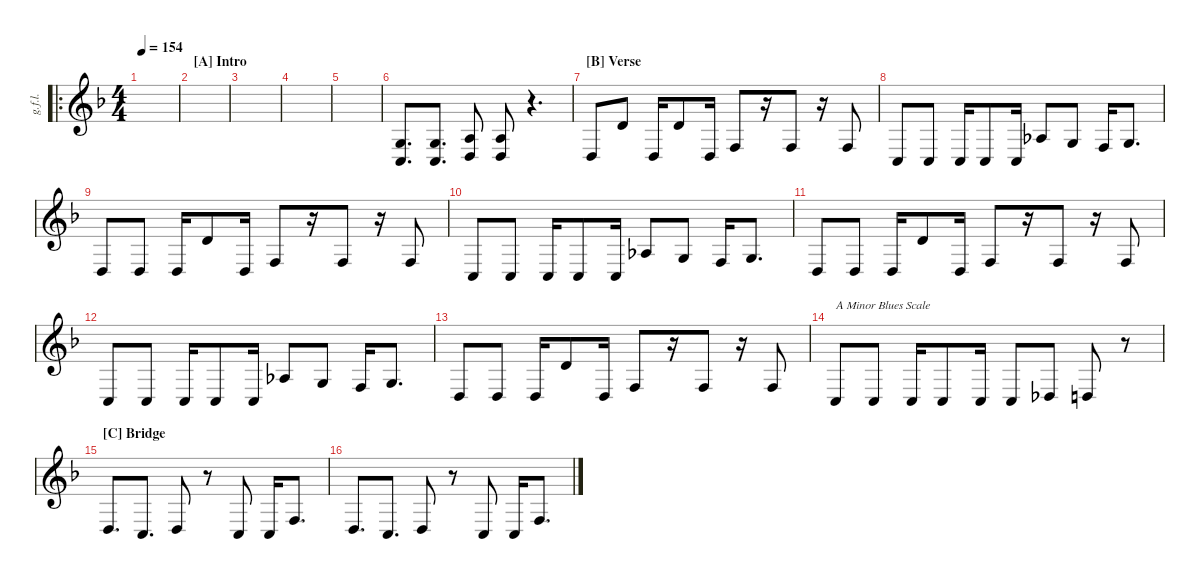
\defaultSystemsLayout 4
\hideDynamics
\bracketExtendMode nobrackets
\otherSystemsTrackNameOrientation horizontal
\track ("Guitar Folder L" "g.f.l.") {instrument distortionguitar}
\staff {score}
\tuning (D4 A3 F3 C3 G2 C2)
\ro
\ts (4 4)
\tempo 154
\clef g2
\ks dminor
|
\section ("A" "Intro")
|
|
|
|
(0.6{pm} 0.5{pm}).8{d} (0.5{pm} 0.6{pm}).8{d} (2.6{pm} 2.5{pm}).8 (2.6{pm} 2.5{pm}).8 r.4{d} |
\section ("B" "Verse")
2.6.8 2.4.8 2.6.16 2.4.8 2.6.16 5.6.8 r.16 5.6.8 r.16 5.6.8 |
0.6.8 0.6.8 0.6.16 0.6.8 0.6.16 8.6.8 7.6.8 5.6.16 7.6.8{d} |
2.6.8 2.6.8 2.6.16 2.4.8 2.6.16 5.6.8 r.16 5.6.8 r.16 5.6.8 |
0.6.8 0.6.8 0.6.16 0.6.8 0.6.16 8.6.8 7.6.8 5.6.16 7.6.8{d} |
2.6.8 2.6.8 2.6.16 2.4.8 2.6.16 5.6.8 r.16 5.6.8 r.16 5.6.8 |
0.6.8 0.6.8 0.6.16 0.6.8 0.6.16 8.6.8 7.6.8 5.6.16 7.6.8{d} |
2.6.8 2.6.8 2.6.16 2.4.8 2.6.16 5.6.8 r.16 5.6.8 r.16 5.6.8 |
0.6.8{txt "A Minor Blues Scale"} 0.6.8 0.6.16 0.6.8 0.6.16 0.6.8 1.6.8 2.6.8 r.8 |
\section ("C" "Bridge")
2.6.8{d} 0.6.8{d} 2.6.8 r.8 0.6.8 0.6.16 5.6.8{d} |
2.6.8{d} 0.6.8{d} 2.6.8 r.8 0.6.8 0.6.16 5.6.8{d}
